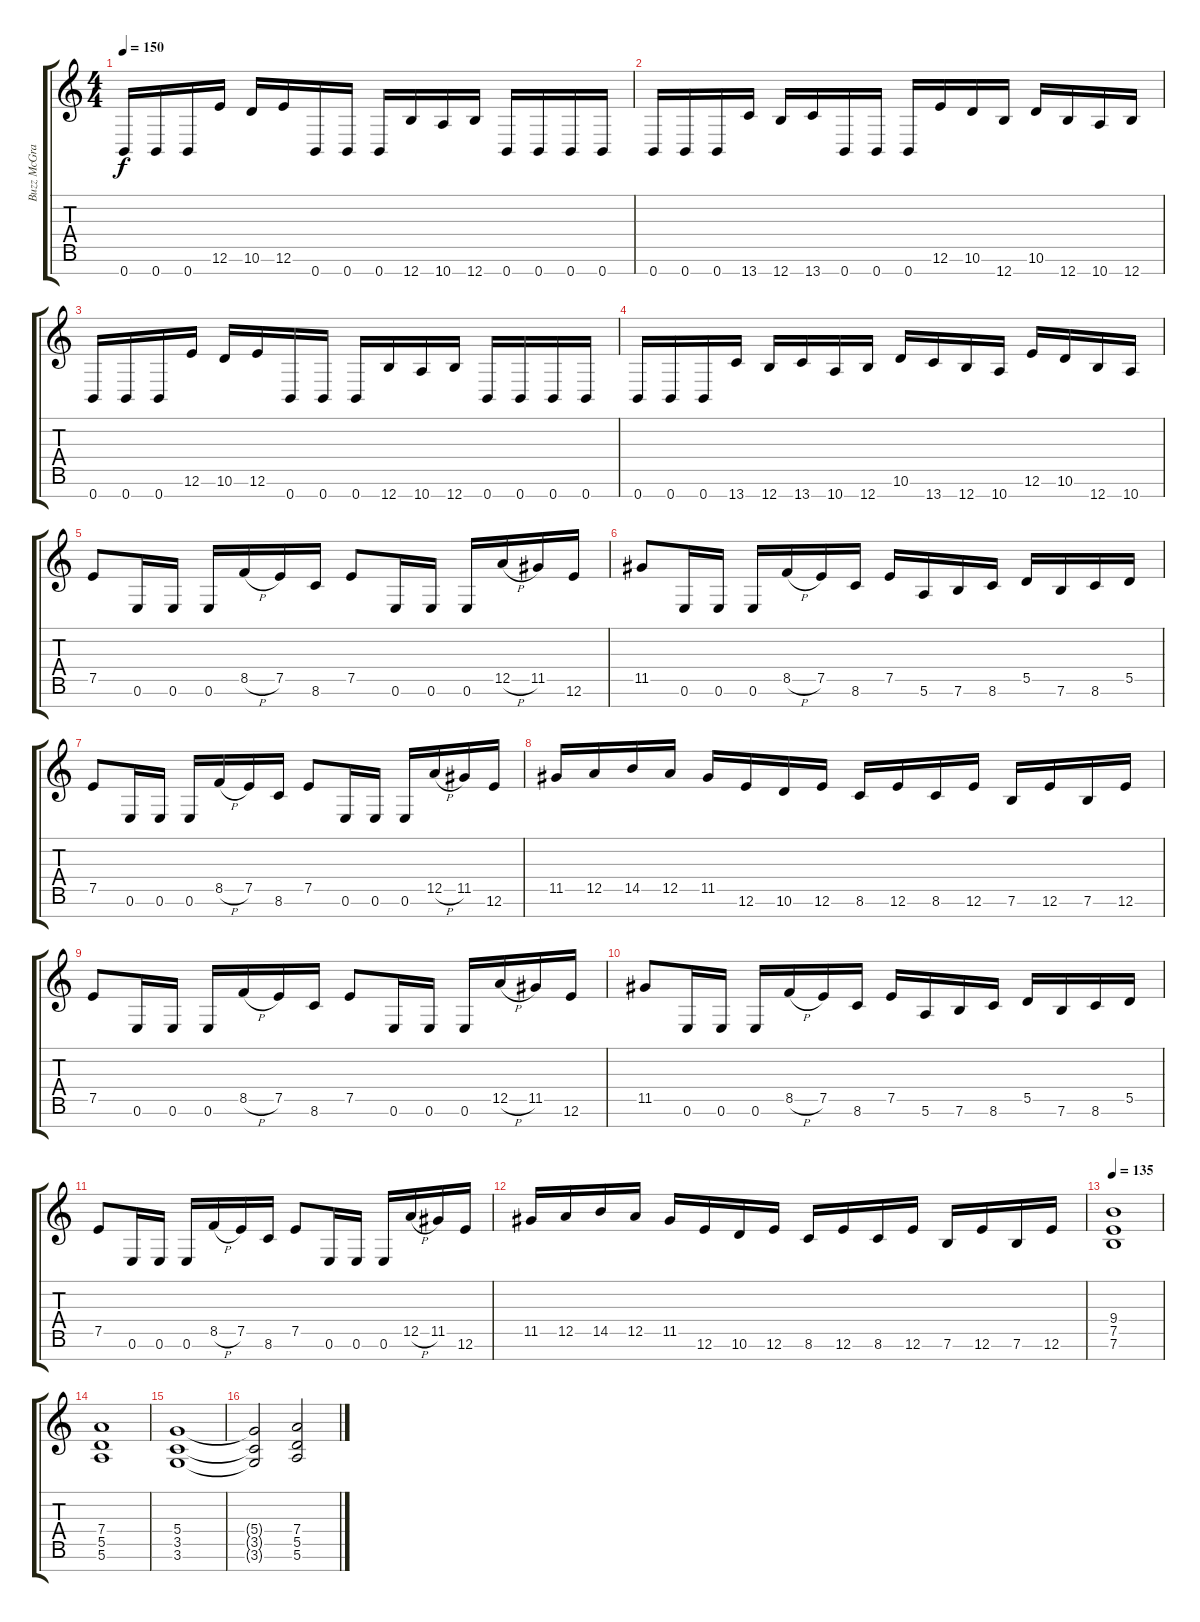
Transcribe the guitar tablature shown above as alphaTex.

\track ("Buzz McGrath" "Buzz McGra") {instrument distortionguitar}
\staff {score tabs}
\tuning (E4 B3 G3 D3 A2 E2 B1) {hide}
\ts (4 4)
\tempo 150
\clef g2
\ks c
0.7.16{dy f} 0.7.16 0.7.16 12.6.16 10.6.16 12.6.16 0.7.16 0.7.16 0.7.16 12.7.16 10.7.16 12.7.16 0.7.16 0.7.16 0.7.16 0.7.16 |
0.7.16 0.7.16 0.7.16 13.7.16 12.7.16 13.7.16 0.7.16 0.7.16 0.7.16 12.6.16 10.6.16 12.7.16 10.6.16 12.7.16 10.7.16 12.7.16 |
0.7.16 0.7.16 0.7.16 12.6.16 10.6.16 12.6.16 0.7.16 0.7.16 0.7.16 12.7.16 10.7.16 12.7.16 0.7.16 0.7.16 0.7.16 0.7.16 |
0.7.16 0.7.16 0.7.16 13.7.16 12.7.16 13.7.16 10.7.16 12.7.16 10.6.16 13.7.16 12.7.16 10.7.16 12.6.16 10.6.16 12.7.16 10.7.16 |
7.5.8 0.6.16 0.6.16 0.6.16 8.5{h}.16 7.5.16 8.6.16 7.5.8 0.6.16 0.6.16 0.6.16 12.5{h}.16 11.5.16 12.6.16 |
11.5.8 0.6.16 0.6.16 0.6.16 8.5{h}.16 7.5.16 8.6.16 7.5.16 5.6.16 7.6.16 8.6.16 5.5.16 7.6.16 8.6.16 5.5.16 |
7.5.8 0.6.16 0.6.16 0.6.16 8.5{h}.16 7.5.16 8.6.16 7.5.8 0.6.16 0.6.16 0.6.16 12.5{h}.16 11.5.16 12.6.16 |
11.5.16 12.5.16 14.5.16 12.5.16 11.5.16 12.6.16 10.6.16 12.6.16 8.6.16 12.6.16 8.6.16 12.6.16 7.6.16 12.6.16 7.6.16 12.6.16 |
7.5.8 0.6.16 0.6.16 0.6.16 8.5{h}.16 7.5.16 8.6.16 7.5.8 0.6.16 0.6.16 0.6.16 12.5{h}.16 11.5.16 12.6.16 |
11.5.8 0.6.16 0.6.16 0.6.16 8.5{h}.16 7.5.16 8.6.16 7.5.16 5.6.16 7.6.16 8.6.16 5.5.16 7.6.16 8.6.16 5.5.16 |
7.5.8 0.6.16 0.6.16 0.6.16 8.5{h}.16 7.5.16 8.6.16 7.5.8 0.6.16 0.6.16 0.6.16 12.5{h}.16 11.5.16 12.6.16 |
11.5.16 12.5.16 14.5.16 12.5.16 11.5.16 12.6.16 10.6.16 12.6.16 8.6.16 12.6.16 8.6.16 12.6.16 7.6.16 12.6.16 7.6.16 12.6.16 |
\tempo 135
(9.4 7.5 7.6).1 |
(7.4 5.5 5.6).1 |
(5.4 3.5 3.6).1 |
(5.4{t} 3.5{t} 3.6{t}).2 (7.4 5.5 5.6).2
